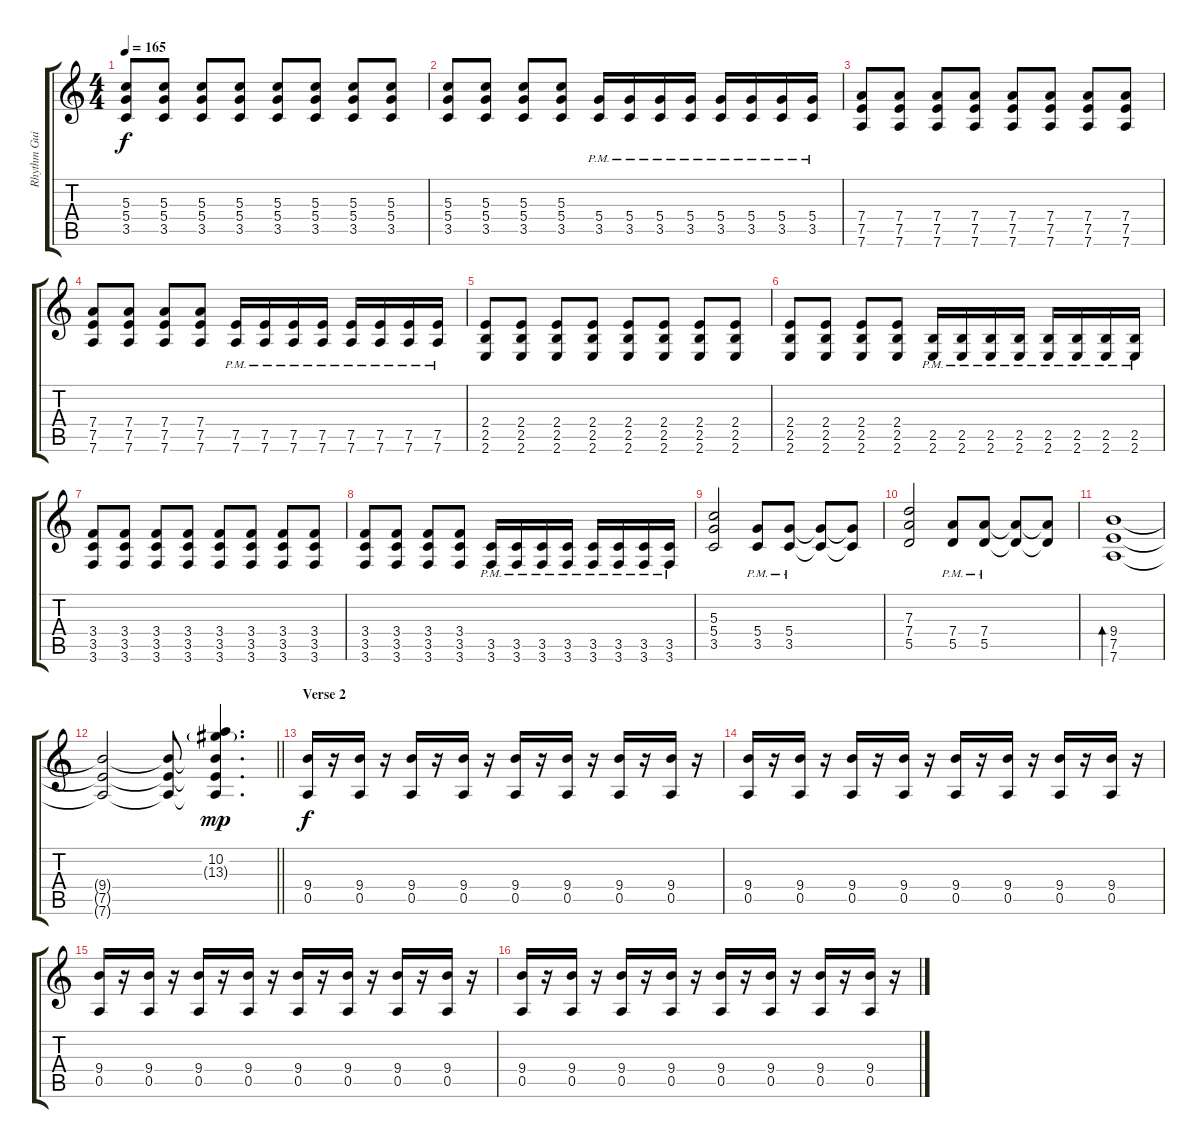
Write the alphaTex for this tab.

\track ("Rhythm Guitar 2" "Rhythm Gui") {instrument distortionguitar}
\staff {score tabs}
\tuning (E4 B3 G3 D3 A2 D2) {hide}
\ts (4 4)
\tempo 165
\clef g2
\ks c
(5.3 5.4 3.5).8{dy f} (5.3 5.4 3.5).8 (5.3 5.4 3.5).8 (5.3 5.4 3.5).8 (5.3 5.4 3.5).8 (5.3 5.4 3.5).8 (5.3 5.4 3.5).8 (5.3 5.4 3.5).8 |
(5.3 5.4 3.5).8 (5.3 5.4 3.5).8 (5.3 5.4 3.5).8 (5.3 5.4 3.5).8 (5.4{pm} 3.5{pm}).16 (5.4{pm} 3.5{pm}).16 (5.4{pm} 3.5{pm}).16 (5.4{pm} 3.5{pm}).16 (5.4{pm} 3.5{pm}).16 (5.4{pm} 3.5{pm}).16 (5.4{pm} 3.5{pm}).16 (5.4{pm} 3.5{pm}).16 |
(7.4 7.5 7.6).8 (7.4 7.5 7.6).8 (7.4 7.5 7.6).8 (7.4 7.5 7.6).8 (7.4 7.5 7.6).8 (7.4 7.5 7.6).8 (7.4 7.5 7.6).8 (7.4 7.5 7.6).8 |
(7.4 7.5 7.6).8 (7.4 7.5 7.6).8 (7.4 7.5 7.6).8 (7.4 7.5 7.6).8 (7.5{pm} 7.6{pm}).16 (7.5{pm} 7.6{pm}).16 (7.5{pm} 7.6{pm}).16 (7.5{pm} 7.6{pm}).16 (7.5{pm} 7.6{pm}).16 (7.5{pm} 7.6{pm}).16 (7.5{pm} 7.6{pm}).16 (7.5{pm} 7.6{pm}).16 |
(2.4 2.5 2.6).8 (2.4 2.5 2.6).8 (2.4 2.5 2.6).8 (2.4 2.5 2.6).8 (2.4 2.5 2.6).8 (2.4 2.5 2.6).8 (2.4 2.5 2.6).8 (2.4 2.5 2.6).8 |
(2.4 2.5 2.6).8 (2.4 2.5 2.6).8 (2.4 2.5 2.6).8 (2.4 2.5 2.6).8 (2.5{pm} 2.6{pm}).16 (2.5{pm} 2.6{pm}).16 (2.5{pm} 2.6{pm}).16 (2.5{pm} 2.6{pm}).16 (2.5{pm} 2.6{pm}).16 (2.5{pm} 2.6{pm}).16 (2.5{pm} 2.6{pm}).16 (2.5{pm} 2.6{pm}).16 |
(3.4 3.5 3.6).8 (3.4 3.5 3.6).8 (3.4 3.5 3.6).8 (3.4 3.5 3.6).8 (3.4 3.5 3.6).8 (3.4 3.5 3.6).8 (3.4 3.5 3.6).8 (3.4 3.5 3.6).8 |
(3.4 3.5 3.6).8 (3.4 3.5 3.6).8 (3.4 3.5 3.6).8 (3.4 3.5 3.6).8 (3.5{pm} 3.6{pm}).16 (3.5{pm} 3.6{pm}).16 (3.5{pm} 3.6{pm}).16 (3.5{pm} 3.6{pm}).16 (3.5{pm} 3.6{pm}).16 (3.5{pm} 3.6{pm}).16 (3.5{pm} 3.6{pm}).16 (3.5{pm} 3.6{pm}).16 |
(5.3 5.4 3.5).2 (5.4{pm} 3.5{pm}).8 (5.4{pm} 3.5{pm}).8 (5.4{t} 3.5{t}).8 (5.4{t} 3.5{t}).8 |
(7.3 7.4 5.5).2 (7.4{pm} 5.5{pm}).8 (7.4{pm} 5.5{pm}).8 (7.4{t} 5.5{t}).8 (7.4{t} 5.5{t}).8 |
(9.4 7.5 7.6).1{bd 240} |
\barLineRight lightlight
(9.4{t} 7.5{t} 7.6{t}).2 (9.4{t} 7.5{t} 7.6{t}).8 (10.2 13.3{g} 9.4{t} 7.5{t} 7.6{t}).4{d dy mp} |
\section ("" "Verse 2")
(9.4 0.5).16{dy f volume 2} r.16 (9.4 0.5).16 r.16 (9.4 0.5).16 r.16 (9.4 0.5).16 r.16 (9.4 0.5).16 r.16 (9.4 0.5).16 r.16 (9.4 0.5).16 r.16 (9.4 0.5).16 r.16 |
(9.4 0.5).16 r.16 (9.4 0.5).16 r.16 (9.4 0.5).16 r.16 (9.4 0.5).16 r.16 (9.4 0.5).16 r.16 (9.4 0.5).16 r.16 (9.4 0.5).16 r.16 (9.4 0.5).16 r.16 |
(9.4 0.5).16{volume 12} r.16 (9.4 0.5).16{volume 2} r.16 (9.4 0.5).16 r.16 (9.4 0.5).16 r.16 (9.4 0.5).16 r.16 (9.4 0.5).16 r.16 (9.4 0.5).16 r.16 (9.4 0.5).16 r.16 |
(9.4 0.5).16 r.16 (9.4 0.5).16 r.16 (9.4 0.5).16 r.16 (9.4 0.5).16 r.16 (9.4 0.5).16 r.16 (9.4 0.5).16 r.16 (9.4 0.5).16 r.16 (9.4 0.5).16 r.16
